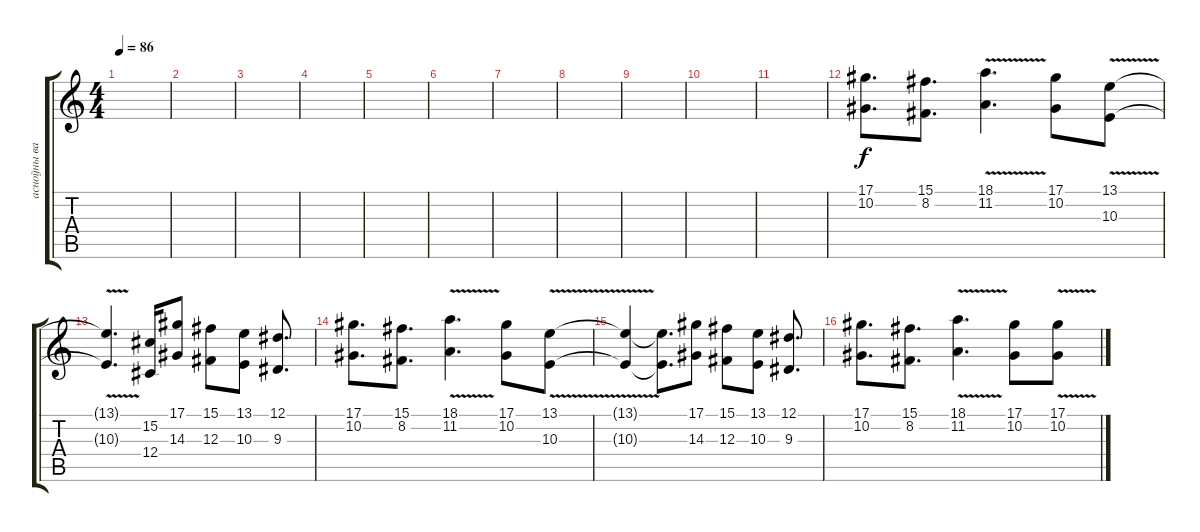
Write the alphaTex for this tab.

\track ("асноўны вакал Алесь  " "асноўны ва") {instrument lead6voice}
\staff {score tabs}
\tuning (Eb4 Bb3 Gb3 Db3 Ab2 Eb2) {hide}
\ts (4 4)
\tempo 86
\clef g2
\ks c
|
|
|
|
|
|
|
|
|
|
|
(17.1 10.2).8{d dy f} (15.1 8.2).8{d} (18.1 11.2{v}).4{d} (17.1 10.2).8 (13.1 10.3{v}).8 |
(13.1{t} 10.3{t}).4{d} (15.2 12.4).16 (17.1 14.3).8 (15.1 12.3).8 (13.1 10.3).8 (12.1 9.3).8{d} |
(17.1 10.2).8{d} (15.1 8.2).8{d} (18.1 11.2{v}).4{d} (17.1 10.2).8 (13.1 10.3{v}).8 |
(13.1{t} 10.3{t}).4 (13.1{t} 10.3{t}).8{d} (17.1 14.3).8 (15.1 12.3).8 (13.1 10.3).8 (12.1 9.3).8{d} |
(17.1 10.2).8{d} (15.1 8.2).8{d} (18.1 11.2{v}).4{d} (17.1 10.2).8 (17.1{v} 10.2{v}).8
